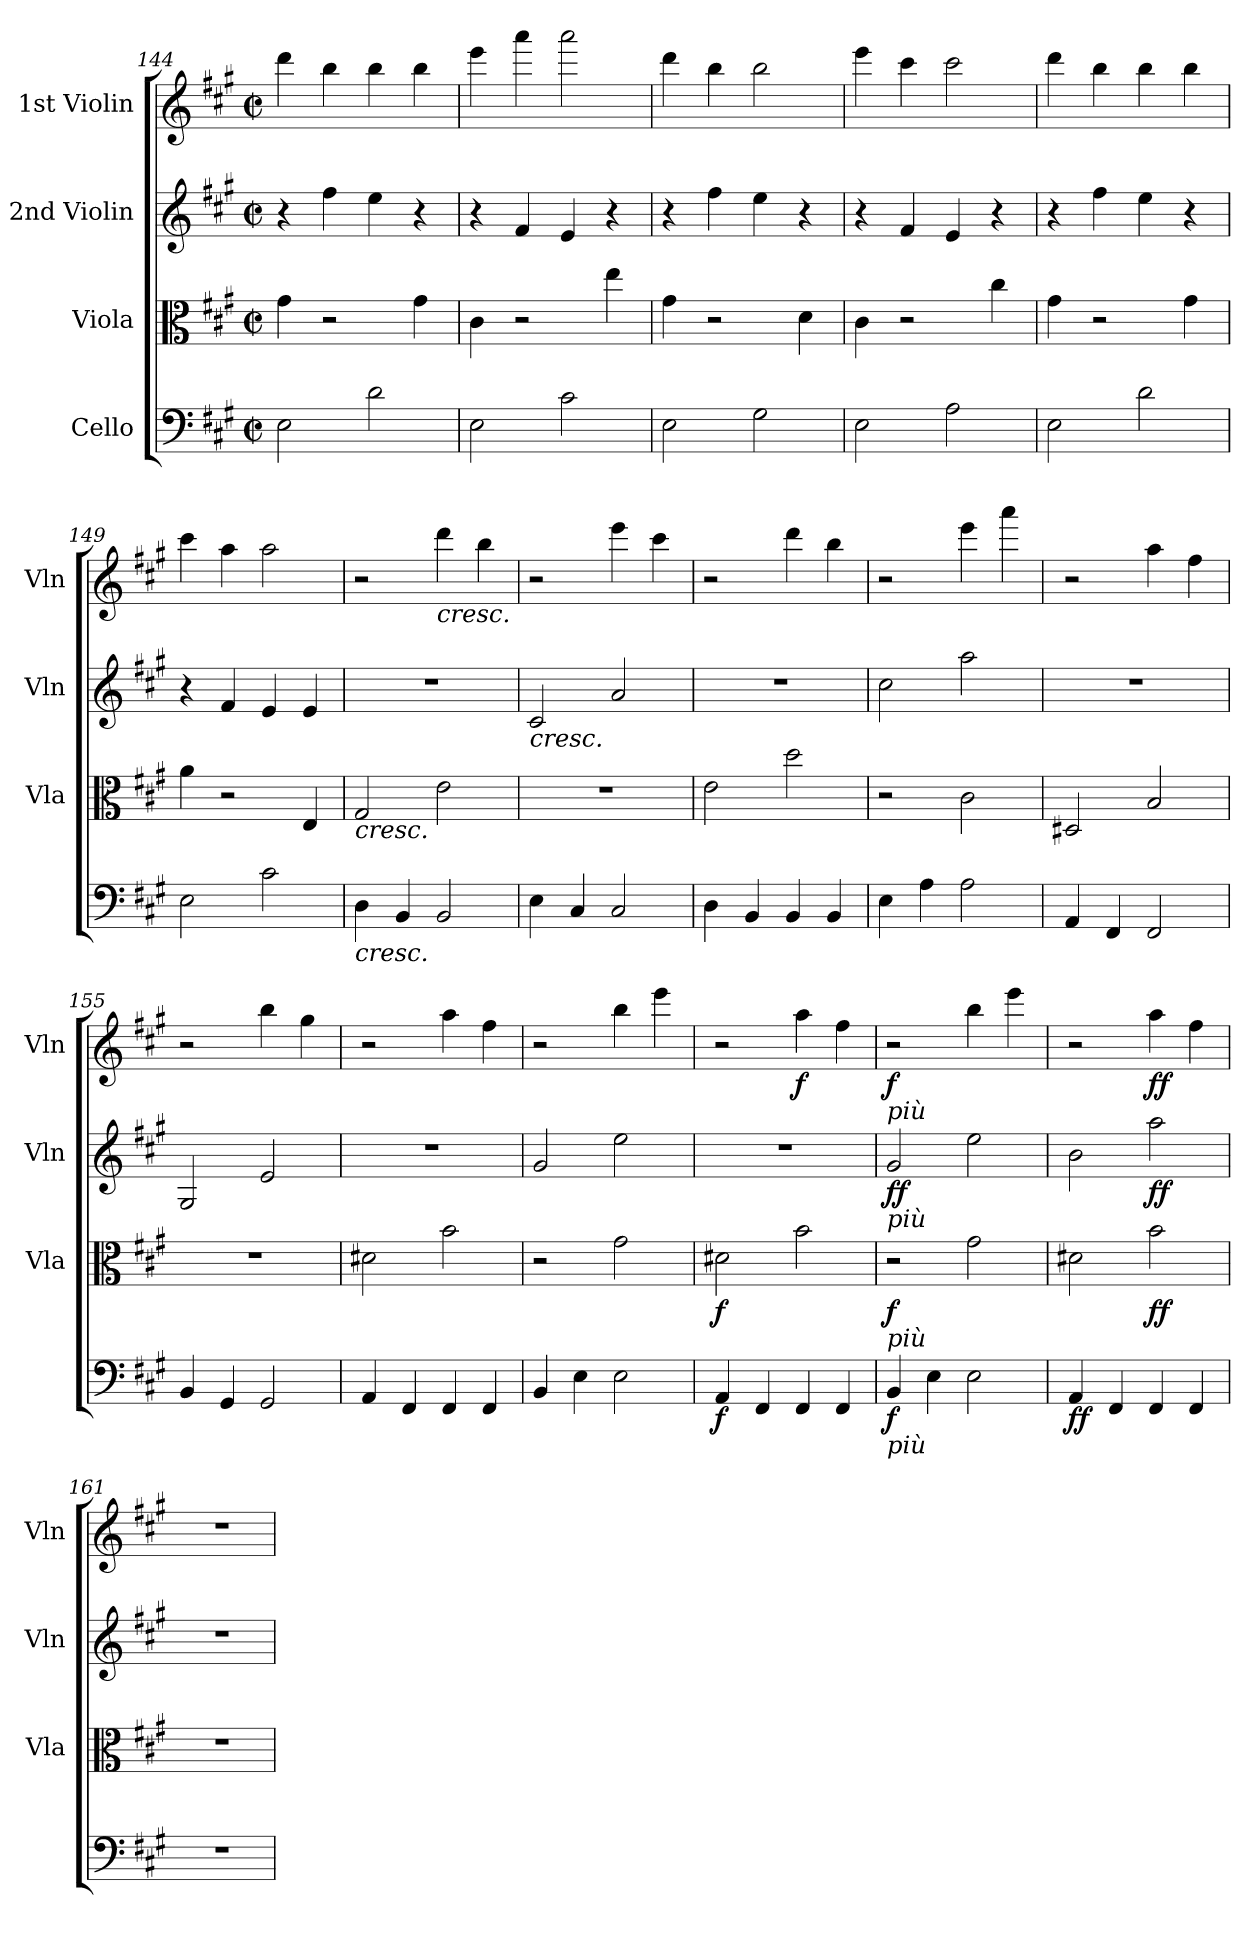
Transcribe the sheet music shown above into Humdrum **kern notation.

**kern	**dynam	**kern	**dynam	**kern	**dynam	**kern	**dynam
*part4	*part4	*part3	*part3	*part2	*part2	*part1	*part1
*staff4	*staff4	*staff3	*staff3	*staff2	*staff2	*staff1	*staff1
*I"Cello	*	*I"Viola	*	*I"2nd Violin	*	*I"1st Violin	*
*	*	*I'Vla	*	*I'Vln	*	*I'Vln	*
*clefF4	*	*clefC3	*	*clefG2	*	*clefG2	*
*k[f#c#g#]	*	*k[f#c#g#]	*	*k[f#c#g#]	*	*k[f#c#g#]	*
*A:	*	*A:	*	*A:	*	*A:	*
*M2/2	*	*M2/2	*	*M2/2	*	*M2/2	*
*met(c|)	*	*met(c|)	*	*met(c|)	*	*met(c|)	*
=144	=144	=144	=144	=144	=144	=144	=144
2E\	.	4g#\	.	4r	.	4ddd\	.
.	.	2r	.	4ff#\	.	4bb\	.
2d\	.	.	.	4ee\	.	4bb\	.
.	.	4g#\	.	4r	.	4bb\	.
=145	=145	=145	=145	=145	=145	=145	=145
2E\	.	4c#\	.	4r	.	4eee\	.
.	.	2r	.	4f#/	.	4aaa\	.
2c#\	.	.	.	4e/	.	2aaa\	.
.	.	4ee\	.	4r	.	.	.
=146	=146	=146	=146	=146	=146	=146	=146
2E\	.	4g#\	.	4r	.	4ddd\	.
.	.	2r	.	4ff#\	.	4bb\	.
2G#\	.	.	.	4ee\	.	2bb\	.
.	.	4d\	.	4r	.	.	.
!!LO:LB:g=z
=147	=147	=147	=147	=147	=147	=147	=147
2E\	.	4c#\	.	4r	.	4eee\	.
.	.	2r	.	4f#/	.	4ccc#\	.
2A\	.	.	.	4e/	.	2ccc#\	.
.	.	4cc#\	.	4r	.	.	.
=148	=148	=148	=148	=148	=148	=148	=148
2E\	.	4g#\	.	4r	.	4ddd\	.
.	.	2r	.	4ff#\	.	4bb\	.
2d\	.	.	.	4ee\	.	4bb\	.
.	.	4g#\	.	4r	.	4bb\	.
=149	=149	=149	=149	=149	=149	=149	=149
2E\	.	4a\	.	4r	.	4ccc#\	.
.	.	2r	.	4f#/	.	4aa\	.
2c#\	.	.	.	4e/	.	2aa\	.
.	.	4E/	.	4e/	.	.	.
=150	=150	=150	=150	=150	=150	=150	=150
!	!	!LO:TX:b:i:t=cresc.	!	!	!	!	!
!LO:TX:b:i:t=cresc.	!	!	!	!	!	!	!
4D\	.	2G#/	.	1r	.	2r	.
4BB/	.	.	.	.	.	.	.
!	!	!	!	!	!	!LO:TX:b:i:t=cresc.	!
2BB/	.	2e\	.	.	.	4ddd\	.
.	.	.	.	.	.	4bb\	.
=151	=151	=151	=151	=151	=151	=151	=151
!	!	!	!	!LO:TX:b:i:t=cresc.	!	!	!
4E\	.	1r	.	2c#/	.	2r	.
4C#/	.	.	.	.	.	.	.
2C#/	.	.	.	2a/	.	4eee\	.
.	.	.	.	.	.	4ccc#\	.
=152	=152	=152	=152	=152	=152	=152	=152
4D\	.	2e\	.	1r	.	2r	.
4BB/	.	.	.	.	.	.	.
4BB/	.	2dd\	.	.	.	4ddd\	.
4BB/	.	.	.	.	.	4bb\	.
=153	=153	=153	=153	=153	=153	=153	=153
4E\	.	2r	.	2cc#\	.	2r	.
4A\	.	.	.	.	.	.	.
2A\	.	2c#\	.	2aa\	.	4eee\	.
.	.	.	.	.	.	4aaa\	.
!!LO:LB:g=z
=154	=154	=154	=154	=154	=154	=154	=154
4AA/	.	2D#X/	.	1r	.	2r	.
4FF#/	.	.	.	.	.	.	.
2FF#/	.	2B/	.	.	.	4aa\	.
.	.	.	.	.	.	4ff#\	.
=155	=155	=155	=155	=155	=155	=155	=155
4BB/	.	1r	.	2G#/	.	2r	.
4GG#/	.	.	.	.	.	.	.
2GG#/	.	.	.	2e/	.	4bb\	.
.	.	.	.	.	.	4gg#\	.
=156	=156	=156	=156	=156	=156	=156	=156
4AA/	.	2d#X\	.	1r	.	2r	.
4FF#/	.	.	.	.	.	.	.
4FF#/	.	2b\	.	.	.	4aa\	.
4FF#/	.	.	.	.	.	4ff#\	.
=157	=157	=157	=157	=157	=157	=157	=157
4BB/	.	2r	.	2g#/	.	2r	.
4E\	.	.	.	.	.	.	.
2E\	.	2g#\	.	2ee\	.	4bb\	.
.	.	.	.	.	.	4eee\	.
=158	=158	=158	=158	=158	=158	=158	=158
!	!LO:DY:b	!	!LO:DY:b	!	!	!	!
4AA/	f	2d#X\	f	1r	.	2r	.
4FF#/	.	.	.	.	.	.	.
!	!	!	!	!	!	!	!LO:DY:b
4FF#/	.	2b\	.	.	.	4aa\	f
4FF#/	.	.	.	.	.	4ff#\	.
!!LO:PB:g=z
=159	=159	=159	=159	=159	=159	=159	=159
!	!	!	!	!	!	!LO:TX:b:i:t=più	!
!	!	!	!	!LO:TX:b:i:t=più	!	!	!
!	!	!LO:TX:b:i:t=più	!	!	!	!	!
!LO:TX:b:i:t=più	!	!	!	!	!	!	!
!	!LO:DY:b	!	!LO:DY:b	!	!LO:DY:b	!	!
!	!	!	!	!	!LO:DY:n=1:b	!	!LO:DY:b
4BB/	f	2r	f	2g#/	f f	2r	f
4E\	.	.	.	.	.	.	.
2E\	.	2g#\	.	2ee\	.	4bb\	.
.	.	.	.	.	.	4eee\	.
=160	=160	=160	=160	=160	=160	=160	=160
!	!LO:DY:b	!	!	!	!	!	!
4AA/	ff	2d#X\	.	2b\	.	2r	.
4FF#/	.	.	.	.	.	.	.
!	!	!	!LO:DY:b	!	!LO:DY:b	!	!LO:DY:b
4FF#/	.	2b\	ff	2aa\	ff	4aa\	ff
4FF#/	.	.	.	.	.	4ff#\	.
=161	=161	=161	=161	=161	=161	=161	=161
1r	.	1r	.	1r	.	1r	.
=	=	=	=	=	=	=	=
*-	*-	*-	*-	*-	*-	*-	*-
